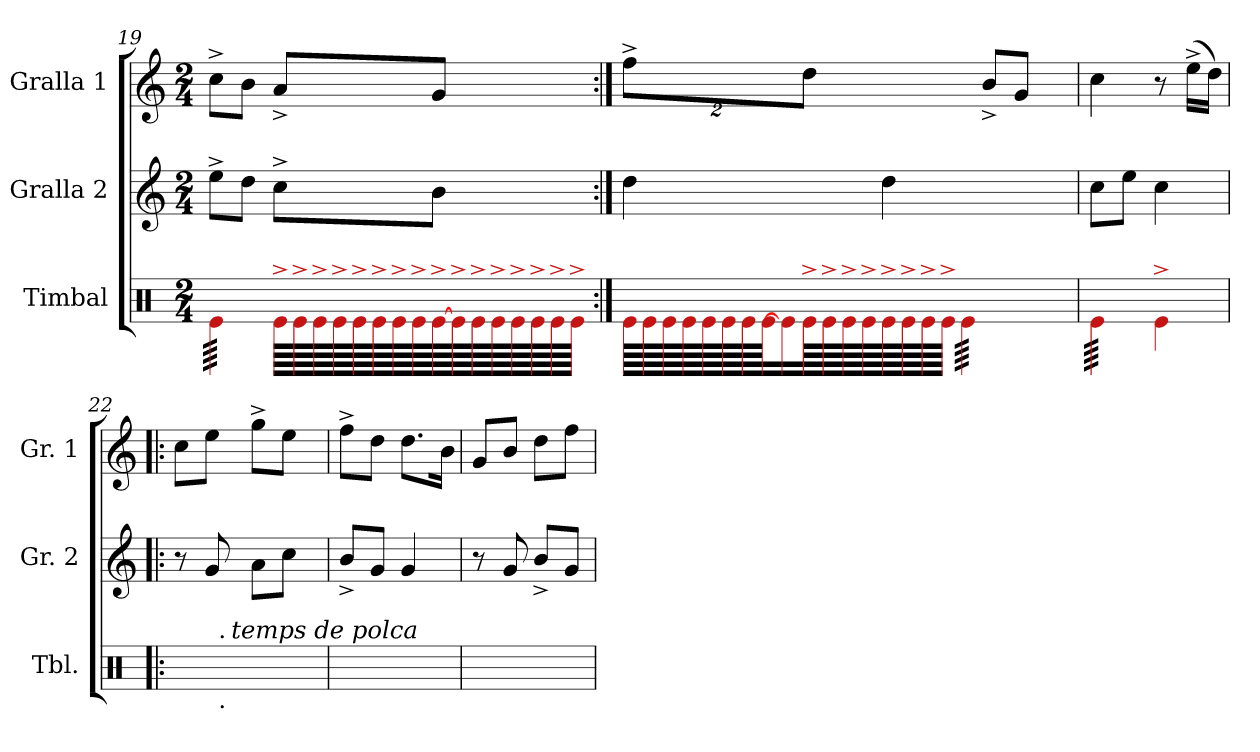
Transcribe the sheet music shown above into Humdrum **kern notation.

**kern	**kern	**kern
*part3	*part2	*part1
*staff3	*staff2	*staff1
*I"Timbal	*I"Gralla 2	*I"Gralla 1
*I'Tbl.	*I'Gr. 2	*I'Gr. 1
*clefX	*clefG2	*clefG2
*k[]	*k[]	*k[]
*M2/4	*M2/4	*M2/4
=19	=19	=19
*tremolo	*	*
64e\LLLL	8ee^\L	8cc^\L
64e\	.	.
64e\	.	.
64e\	.	.
64e\	.	.
64e\	.	.
64e\	.	.
64e\	.	.
64e^\	8dd\J	8b\J
64e^\	.	.
64e^\	.	.
64e^\	.	.
64e^\	.	.
64e^\	.	.
64e^\	.	.
64e^\JJJJ	.	.
64e^\LLLL	8cc^\L	8a^/L
64e^\	.	.
64e^\	.	.
64e^\	.	.
64e^\	.	.
64e^\	.	.
64e^\	.	.
64e^\	.	.
[64e^\	8b\J	8g/J
64e^\	.	.
64e^\	.	.
64e^\	.	.
64e^\	.	.
64e^\	.	.
64e^\	.	.
64e^\JJJJ	.	.
16ryy	16ryy	16ryy
=20:|!	=20:|!	=20:|!
*	*	*Xbrackettup
64e\LLLL	4dd\	16%3ff^\L
64e\	.	.
64e\	.	.
64e\	.	.
64e\	.	.
64e\	.	.
64e\	.	.
64e\	.	.
*Xtremolo	*	*
16e\J]	.	.
*tremolo	*	*
64e^\	.	16%3dd\J
64e^\	.	.
64e^\	.	.
64e^\	.	.
64e^\	4dd\	.
64e^\	.	.
64e^\	.	.
64e^\JJJJ	.	.
64e\LLLL	.	.
64e\	.	.
64e\	.	.
64e\	.	.
64e\	.	8b^/L
64e\	.	.
64e\	.	.
64e\	.	.
64e^\	.	.
64e^\	.	.
64e^\	.	.
64e^\	.	.
64e^\	8ryy	8g/J
64e^\	.	.
64e^\	.	.
64e^\JJJJ	.	.
8ryy	.	.
.	16ryy	16ryy
=21	=21	=21
64e\LLLL	8cc\L	4cc\
64e\	.	.
64e\	.	.
64e\	.	.
64e\	.	.
64e\	.	.
64e\	.	.
64e\	.	.
64e^\	8ee\J	.
64e^\	.	.
64e^\	.	.
64e^\	.	.
64e^\	.	.
64e^\	.	.
64e^\	.	.
64e^\JJJJ	.	.
*Xtremolo	*	*
4e^\	4cc\	8r
.	.	(>16ee^\LL
.	.	16dd\JJ)
!!LO:PB:g=z
=22!|:	=22!|:	=22!|:
*^	*	*
*	*^	*	*
2ryy	8ryy	8.ryy	8r	8cc\L
.	32ryy	.	8g/	8ee\J
!	!LO:TX:b:t=.	!	!	!
!	!LO:TX:a:t=.	!	!	!
.	4ryy	.	.	.
!	!	!LO:TX:a:i:t=temps de polca	!	!
.	.	4ryy	.	.
.	.	.	8a\L	8gg^\L
.	.	.	8cc\J	8ee\J
.	16.ryy	.	.	.
.	.	16ryy	.	.
*v	*v	*v	*	*
=23	=23	=23
2ryy	8b^/L	8ff^\L
.	8g/J	8dd\J
.	4g/	8.dd\L
.	.	16b\Jk
=24	=24	=24
2ryy	8r	8g/L
.	8g/	8b/J
.	8b^/L	8dd\L
.	8g/J	8ff\J
=	=	=
*-	*-	*-
